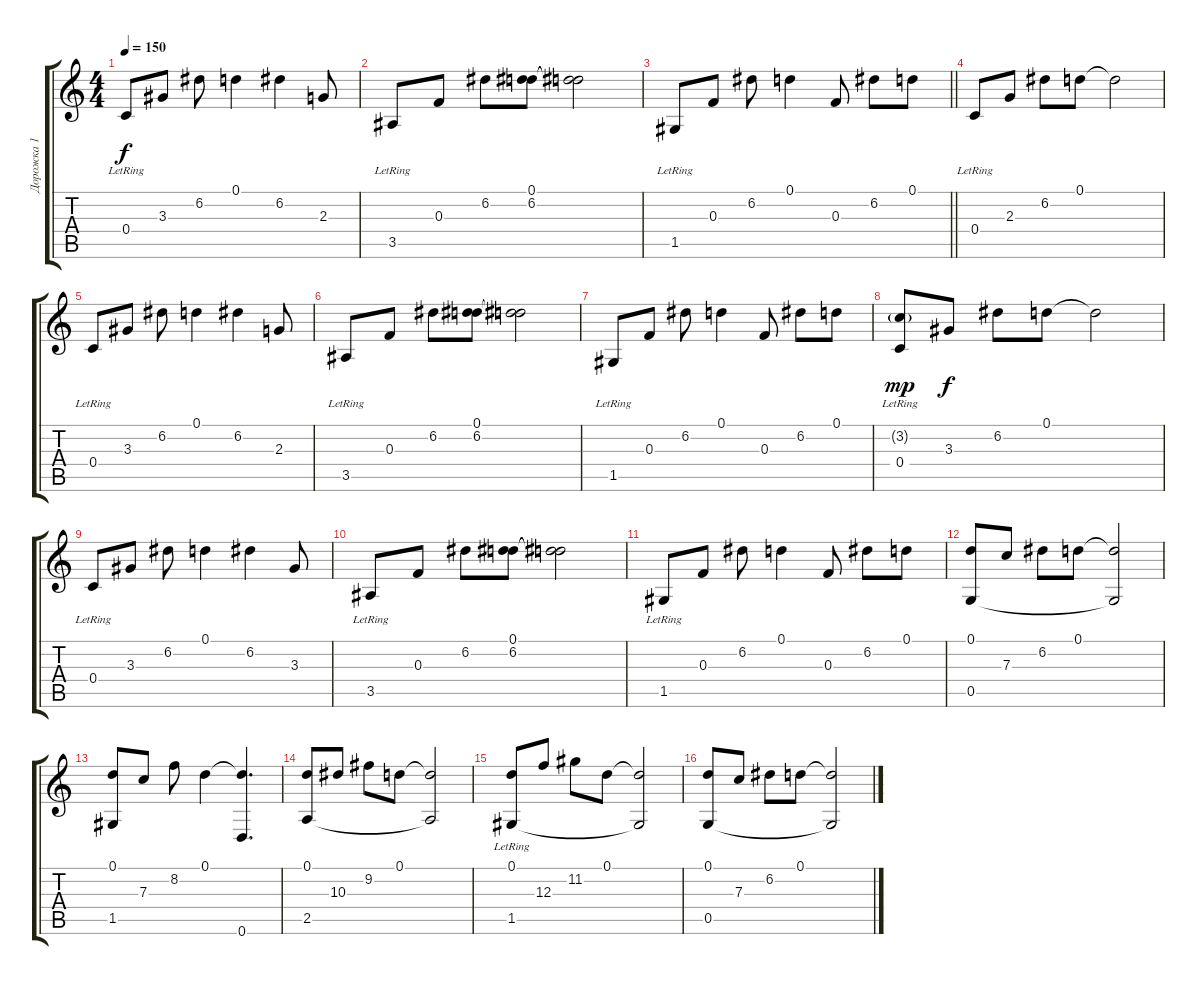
\track ("Дорожка 1" "Дорожка 1") {instrument distortionguitar}
\staff {score tabs}
\tuning (D4 A3 F3 C3 G2 D2) {hide}
\ts (4 4)
\tempo 150
\clef g2
\ks c
0.4{lr}.8{dy f} 3.3.8 6.2.8 0.1.4 6.2.4 2.3.8 |
3.5{lr}.8 0.3.8 6.2.8 (0.1 6.2).8 (0.1{t} 6.2{t}).2 |
\barLineRight lightlight
1.5{lr}.8 0.3.8 6.2.8 0.1.4 0.3.8 6.2.8 0.1.8 |
0.4{lr}.8 2.3.8 6.2.8 0.1.8 0.1{t}.2 |
0.4{lr}.8 3.3.8 6.2.8 0.1.4 6.2.4 2.3.8 |
3.5{lr}.8 0.3.8 6.2.8 (0.1 6.2).8 (0.1{t} 6.2{t}).2 |
1.5{lr}.8 0.3.8 6.2.8 0.1.4 0.3.8 6.2.8 0.1.8 |
(3.2{g lr} 0.4{lr}).8{dy mp} 3.3.8{dy f} 6.2.8 0.1.8 0.1{t}.2 |
0.4{lr}.8 3.3.8 6.2.8 0.1.4 6.2.4 3.3.8 |
3.5{lr}.8 0.3.8 6.2.8 (0.1 6.2).8 (0.1{t} 6.2{t}).2 |
1.5{lr}.8 0.3.8 6.2.8 0.1.4 0.3.8 6.2.8 0.1.8 |
(0.1 0.5).8 7.3.8 6.2.8 0.1.8 (0.1{t} 0.5{t}).2 |
(0.1 1.5).8 7.3.8 8.2.8 0.1.4 (0.1{t} 0.6).4{d} |
(0.1 2.5).8 10.3.8 9.2.8 0.1.8 (0.1{t} 2.5{t}).2 |
(0.1 1.5{lr}).8 12.3.8 11.2.8 0.1.8 (0.1{t} 1.5{t}).2 |
(0.1 0.5).8 7.3.8 6.2.8 0.1.8 (0.1{t} 0.5{t}).2
